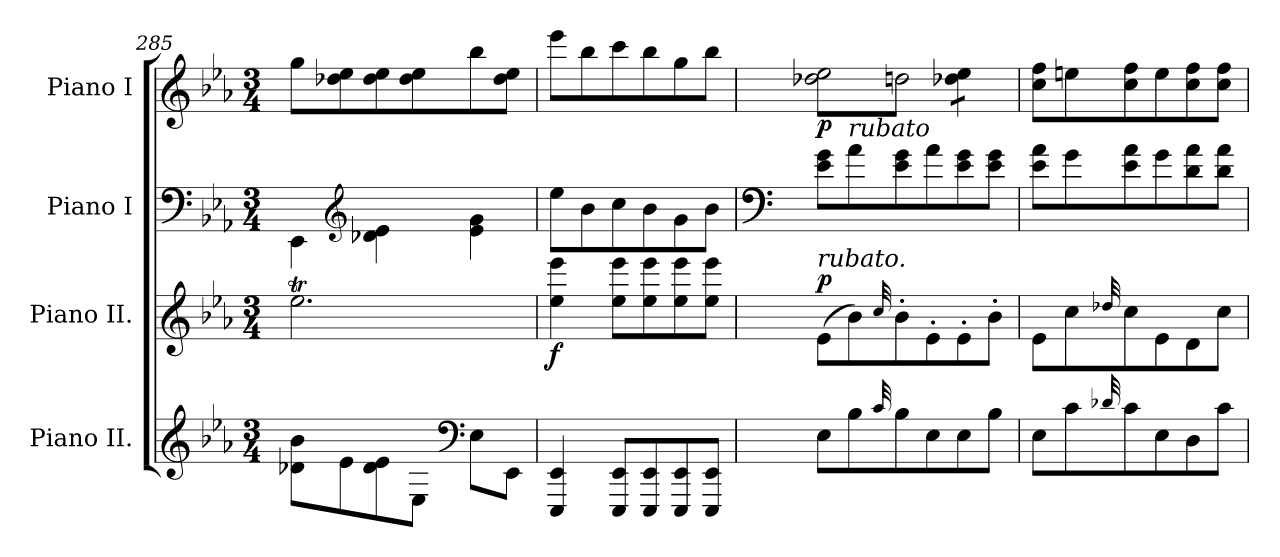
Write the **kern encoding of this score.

**kern	**kern	**dynam	**kern	**kern	**dynam
*part4	*part3	*part3	*part2	*part1	*part1
*staff4	*staff3	*staff3	*staff2	*staff1	*staff1
*I"Piano II.	*I"Piano II.	*	*I"Piano I	*I"Piano I	*
*clefG2	*clefG2	*	*clefF4	*clefG2	*
*k[b-e-a-]	*k[b-e-a-]	*	*k[b-e-a-]	*k[b-e-a-]	*
*M3/4	*M3/4	*	*M3/4	*M3/4	*
=285	=285	=285	=285	=285	=285
8d-X\ 8b-\L	2.ee-T\	.	4EE-\	8gg\L	.
8e-\	.	.	.	8dd-X\ 8ee-\	.
*	*	*	*clefG2	*	*
8d-\ 8e-\	.	.	4d-X\ 4e-\	8dd-\ 8ee-\	.
8E-\J	.	.	.	8dd-\ 8ee-\	.
*clefF4	*	*	*	*	*
8E-\L	.	.	4e-\ 4g\	8bb-\	.
8EE-\J	.	.	.	8dd-\ 8ee-\J	.
=286	=286	=286	=286	=286	=286
4EEE-/ 4EE-/	4ee-\ 4eee-\	f	8ee-\L	8eee-\L	.
.	.	.	8b-\	8bb-\	.
8EEE-/ 8EE-/L	8ee-\ 8eee-\L	.	8cc\	8ccc\	.
8EEE-/ 8EE-/	8ee-\ 8eee-\	.	8b-\	8bb-\	.
8EEE-/ 8EE-/	8ee-\ 8eee-\	.	8g\	8gg\	.
8EEE-/ 8EE-/J	8ee-\ 8eee-\J	.	8b-\J	8bb-\J	.
=287	=287	=287	=287	=287	=287
*	*	*	*clefF4	*	*
!	!LO:TX:a:i:t=rubato.	!	!	!	!
!	!	!LO:DY:a	!	!	!
*	*	*	*	*^	*
*	*	*	*	*tremolo	*	*
8E-\L	(8e-\L	p	8e-\ 8g\L	8dd-X\ 8ee-\L	8ryy	p
!	!	!	!	!	!LO:TX:b:i:t=rubato	!
8B-\	8b-\)	.	8a-\	8ddn\	2ryy	.
32qqc/	32qqcc/	.	.	.	.	.
8B-\	8b-'\	.	8e-\ 8g\	8dd-X\ 8ee-\	.	.
8E-\	8e-'\	.	8a-\	8ddn\J	.	.
8E-\	8e-'\	.	8e-\ 8g\	8dd-X\ 8ee-\L	.	.
8B-\J	8b-'\J	.	8e-\ 8g\J	8dd-X\ 8ee-\J	8ryy	.
*	*	*	*	*Xtremolo	*	*
*	*	*	*	*v	*v	*
=288	=288	=288	=288	=288	=288
8E-\L	8e-\L	.	8e-\ 8a-\L	8cc\ 8ff\L	.
8c\	8cc\	.	8g\	8een\	.
32qqd-X/	32qqdd-X/	.	.	.	.
8c\	8cc\	.	8e-\ 8a-\	8cc\ 8ff\	.
8E-\	8e-\	.	8g\	8ee\	.
8D\	8d\	.	8d\ 8a-\	8cc\ 8ff\	.
8c\J	8cc\J	.	8d\ 8a-\J	8cc\ 8ff\J	.
=	=	=	=	=	=
*-	*-	*-	*-	*-	*-
